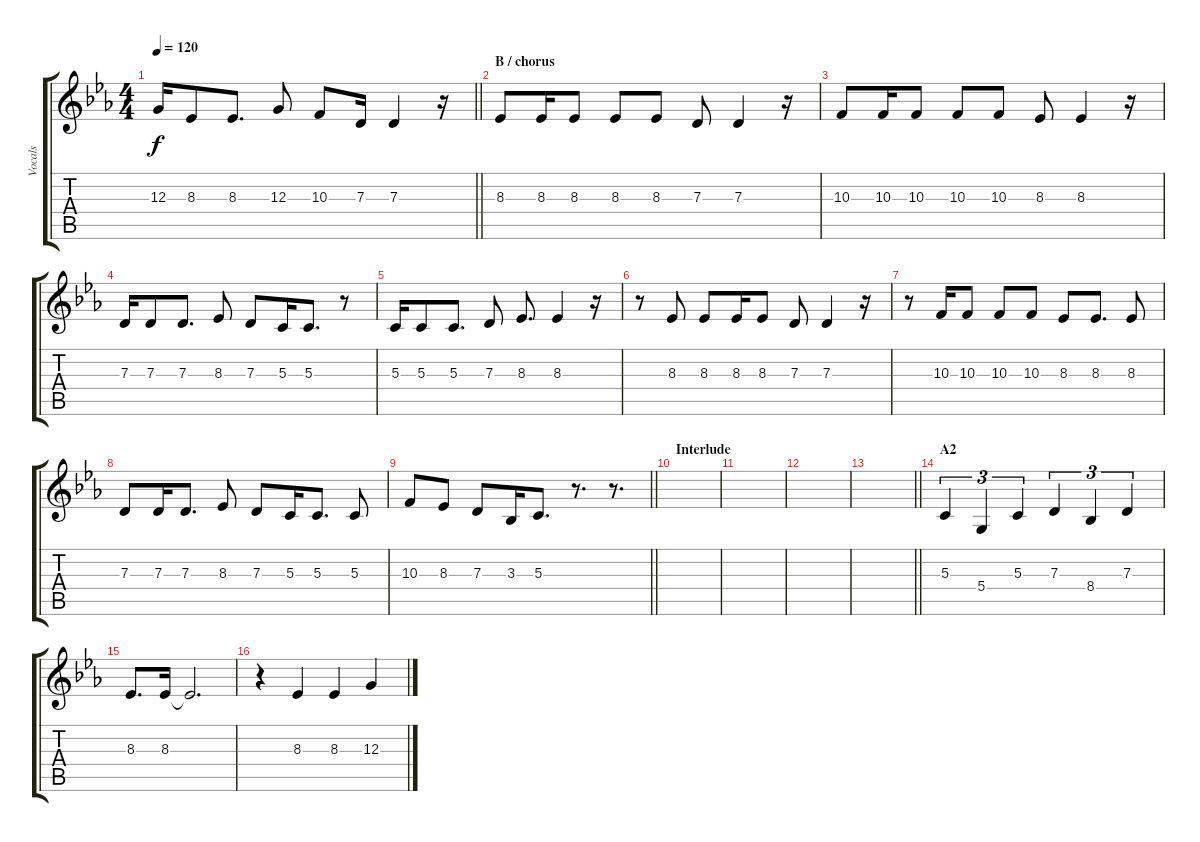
\track ("Vocals" "Vocals") {instrument lead2sawtooth}
\staff {score tabs}
\tuning (E4 B3 G3 D3 A2 E2) {hide}
\ts (4 4)
\tempo 120
\clef g2
\barLineRight lightlight
\ks cminor
12.3.16{dy f} 8.3.8 8.3.8{d} 12.3.8 10.3.8 7.3.16 7.3.4 r.16 |
\section ("" "B / chorus")
8.3.8 8.3.16 8.3.8 8.3.8 8.3.8 7.3.8 7.3.4 r.16 |
10.3.8 10.3.16 10.3.8 10.3.8 10.3.8 8.3.8 8.3.4 r.16 |
7.3.16 7.3.8 7.3.8{d} 8.3.8 7.3.8 5.3.16 5.3.8{d} r.8 |
5.3.16 5.3.8 5.3.8{d} 7.3.8 8.3.8{d} 8.3.4 r.16 |
r.8 8.3.8 8.3.8 8.3.16 8.3.8 7.3.8 7.3.4 r.16 |
r.8 10.3.16 10.3.8 10.3.8 10.3.8 8.3.8 8.3.8{d} 8.3.8 |
7.3.8 7.3.16 7.3.8{d} 8.3.8 7.3.8 5.3.16 5.3.8{d} 5.3.8 |
\barLineRight lightlight
10.3.8 8.3.8 7.3.8 3.3.16 5.3.8{d} r.8{d} r.8{d} |
\section ("" "Interlude")
|
|
|
\barLineRight lightlight
|
\section ("" "A2")
5.3.4{tu (3 2)} 5.4.4{tu (3 2)} 5.3.4{tu (3 2)} 7.3.4{tu (3 2)} 8.4.4{tu (3 2)} 7.3.4{tu (3 2)} |
8.3.8{d} 8.3.16 8.3{t}.2{d} |
r.4 8.3.4 8.3.4 12.3.4
